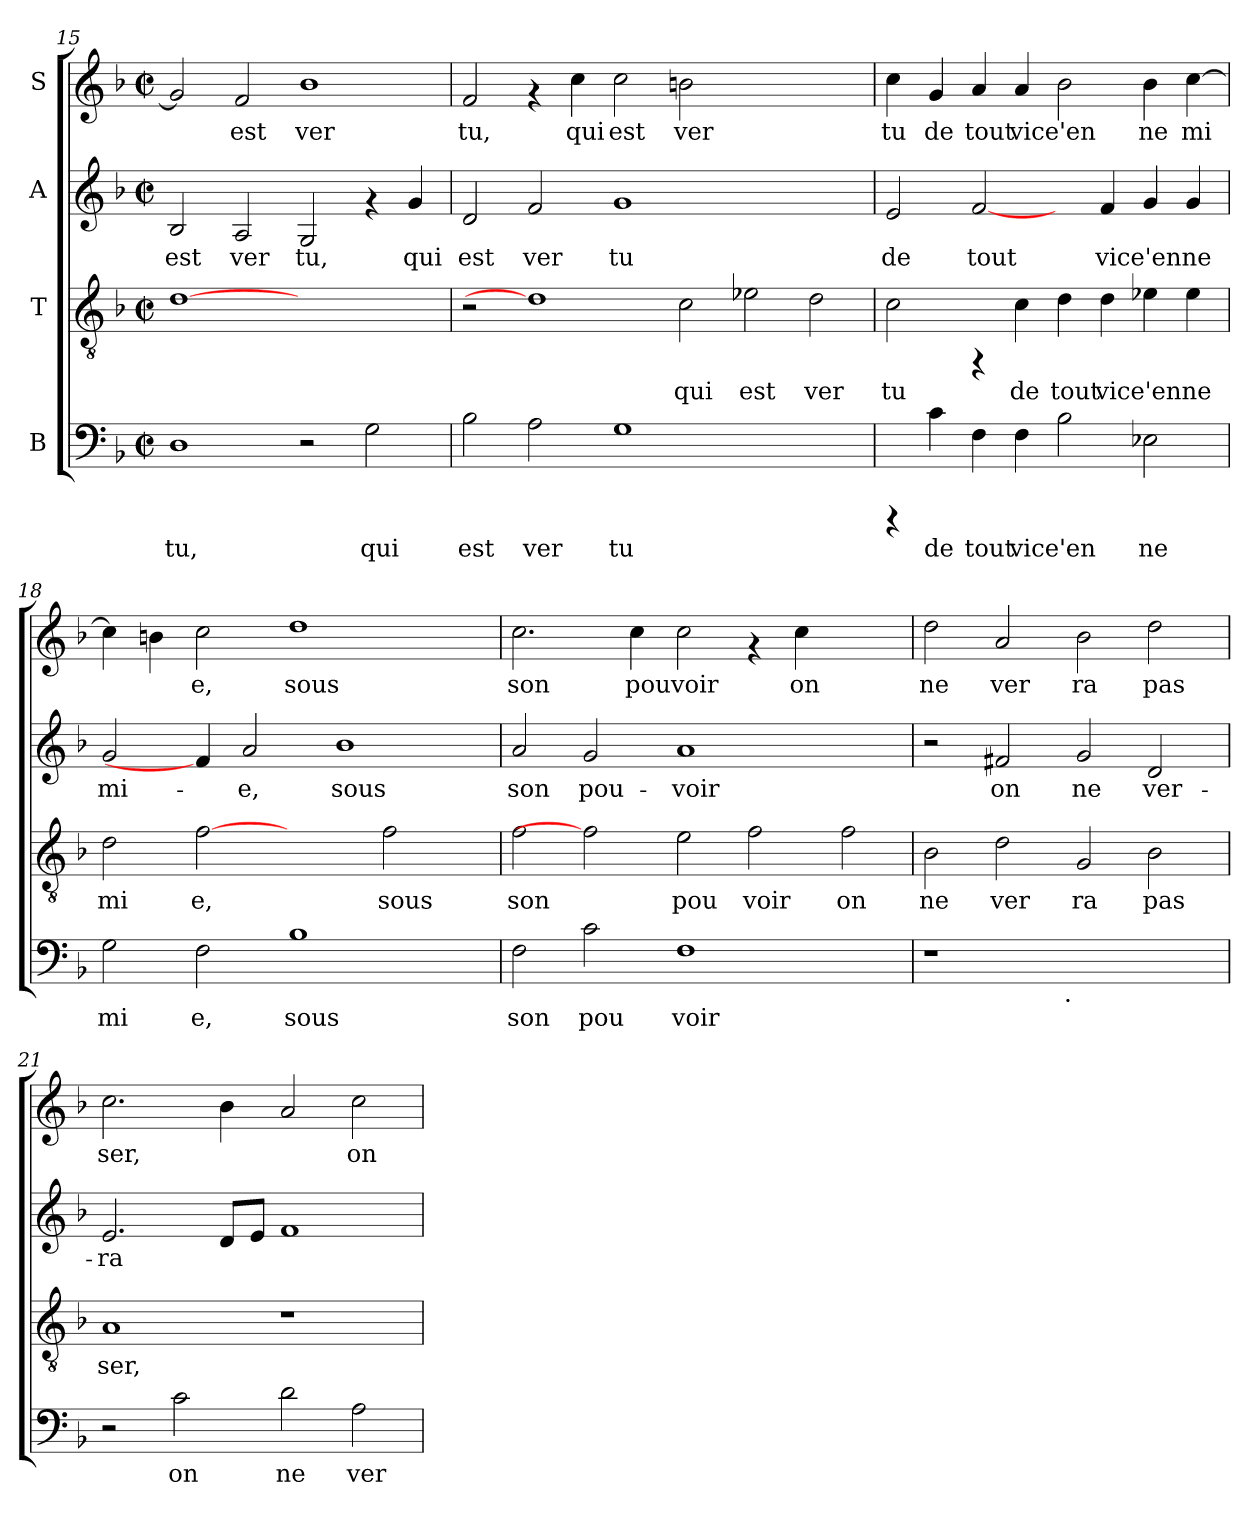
**kern	**text	**kern	**text	**kern	**text	**kern	**text
*part4	*part4	*part3	*part3	*part2	*part2	*part1	*part1
*staff4	*staff4	*staff3	*staff3	*staff2	*staff2	*staff1	*staff1
*I"B	*	*I"T	*	*I"A	*	*I"S	*
*clefF4	*	*clefGv2	*	*clefG2	*	*clefG2	*
*k[b-]	*	*k[b-]	*	*k[b-]	*	*k[b-]	*
*F:	*	*F:	*	*F:	*	*F:	*
*M2/2	*	*M2/2	*	*M2/2	*	*M2/2	*
*met(c|)	*	*met(c|)	*	*met(c|)	*	*met(c|)	*
=15	=15	=15	=15	=15	=15	=15	=15
!	!LO:LY:b:cj	!	!LO:LY:b:cj	!	!LO:LY:b:cj	!	!LO:LY:b:cj
1D	tu,	[1d	.	2B-/	est	2g/]	.
!	!	!	!	!	!LO:LY:b:cj	!	!LO:LY:b:cj
.	.	.	.	2A/	ver	2f/	est
!	!	!	!	!	!LO:LY:b:cj	!	!LO:LY:b:cj
2r	.	1ryy	.	2G/	tu,	1b-	ver
!	!LO:LY:b:cj	!	!	!	!	!	!
2G\	qui	.	.	4rf	.	.	.
!	!	!	!	!	!LO:LY:b:cj	!	!
.	.	.	.	4g/	qui	.	.
=16	=16	=16	=16	=16	=16	=16	=16
!	!LO:LY:b:cj	!	!	!	!LO:LY:b:cj	!	!LO:LY:b:cj
2B-\	est	2r	.	2d/	est	2f/	tu,
!	!LO:LY:b:cj	!	!	!	!LO:LY:b:cj	!	!
2A\	ver	1d]	.	2f/	ver	4rf	.
!	!	!	!	!	!	!	!LO:LY:b:cj
.	.	.	.	.	.	4cc\	qui
!	!LO:LY:b:cj	!	!	!	!LO:LY:b:cj	!	!LO:LY:b:cj
1G	tu	.	.	1g	tu	2cc\	est
!	!	!	!LO:LY:b:cj	!	!	!	!LO:LY:b:cj
.	.	2c\	qui	.	.	2bn\	ver
!	!	!	!LO:LY:b:cj	!	!	!	!
1ryy	.	2e-X\	est	1ryy	.	1ryy	.
!	!	!	!LO:LY:b:cj	!	!	!	!
.	.	2d\	ver	.	.	.	.
=17	=17	=17	=17	=17	=17	=17	=17
!	!	!	!LO:LY:b:cj	!	!LO:LY:b:cj	!	!LO:LY:b:cj
4rCCC	.	2c\	tu	2e/	de	4cc\	tu
!	!LO:LY:b:cj	!	!	!	!	!	!LO:LY:b:cj
4c\	de	.	.	.	.	4g/	de
!	!LO:LY:b:cj	!	!	!	!LO:LY:b:cj	!	!LO:LY:b:cj
4F\	tout	4rFF	.	[2f/	tout	4a/	tout
!	!LO:LY:b:cj	!	!LO:LY:b:cj	!	!	!	!LO:LY:b:cj
4F\	vice'en	4c\	de	.	.	4a/	vice'en
!	!LO:LY:b:cj	!	!LO:LY:b:cj	!	!	!	!LO:LY:b:cj
2B-\	.	4d\	tout	4ryy	.	2b-\	.
!	!	!	!LO:LY:b:cj	!	!LO:LY:b:cj	!	!
.	.	4d\	vice'enne	4f/	vice'enne	.	.
!	!LO:LY:b:cj	!	!LO:LY:b:cj	!	!LO:LY:b:cj	!	!LO:LY:b:cj
2E-X\	ne	4e-X\	.	4g/	.	4b-\	ne
!	!	!	!LO:LY:b:cj	!	!LO:LY:b:cj	!	!LO:LY:b:cj
.	.	4e-\	.	4g/	.	[<4cc\	mi
!!LO:LB:g=z
=18	=18	=18	=18	=18	=18	=18	=18
!	!LO:LY:b:cj	!	!LO:LY:b:cj	!	!LO:LY:b:cj	!	!LO:LY:b:cj
2G\	mi	2d\	mi	2g/	mi-	4cc\]	.
!	!	!	!	!	!	!	!LO:LY:b:cj
.	.	.	.	.	.	4b\	.
!	!LO:LY:b:cj	!	!LO:LY:b:cj	!	!	!	!LO:LY:b:cj
2F\	e,	[2f	e,	4f/]	.	2cc\	e,
!	!	!	!	!	!LO:LY:b:cj	!	!
.	.	.	.	2a/	-e,	.	.
!	!LO:LY:b:cj	!	!	!	!	!	!LO:LY:b:cj
1B-	sous	2ryy	.	.	.	1dd	sous
!	!	!	!	!	!LO:LY:b:cj	!	!
.	.	.	.	1b-	sous	.	.
!	!	!	!LO:LY:b:cj	!	!	!	!
.	.	2f\	sous	.	.	.	.
4ryy	.	4ryy	.	.	.	4ryy	.
=19	=19	=19	=19	=19	=19	=19	=19
!	!LO:LY:b:cj	!	!LO:LY:b:cj	!	!LO:LY:b:cj	!	!LO:LY:b:cj
2F\	son	2f\	son	2a/	son	2.cc\	son
!	!LO:LY:b:cj	!	!	!	!LO:LY:b:cj	!	!
2c\	pou	2f]	.	2g/	pou-	.	.
!	!	!	!	!	!	!	!LO:LY:b:cj
.	.	.	.	.	.	4cc\	pouvoir
!	!LO:LY:b:cj	!	!LO:LY:b:cj	!	!LO:LY:b:cj	!	!LO:LY:b:cj
1F	voir	2e\	pou	1a	-voir	2cc\	.
!	!	!	!LO:LY:b:cj	!	!	!	!
.	.	2f\	voir	.	.	4rf	.
!	!	!	!	!	!	!	!LO:LY:b:cj
.	.	.	.	.	.	4cc\	on
!	!	!	!LO:LY:b:cj	!	!	!	!
2ryy	.	2f\	on	2ryy	.	2ryy	.
=20	=20	=20	=20	=20	=20	=20	=20
!	!	!	!LO:LY:b:cj	!	!	!	!LO:LY:b:cj
*^	*	*	*	*	*	*	*
1r	2ryy	.	2B-\	ne	2r	.	2dd\	ne
!	!	!	!	!LO:LY:b:cj	!	!LO:LY:b:cj	!	!LO:LY:b:cj
.	4...ryy	.	2d\	ver	2f#X/	on	2a/	ver
!	!LO:TX:b:t=.	!	!	!	!	!	!	!
.	1ryy	.	.	.	.	.	.	.
!	!	!	!	!LO:LY:b:cj	!	!LO:LY:b:cj	!	!LO:LY:b:cj
1ryy	.	.	2G/	ra	2g/	ne	2b-\	ra
!	!	!	!	!LO:LY:b:cj	!	!LO:LY:b:cj	!	!LO:LY:b:cj
.	.	.	2B-\	pas	2d/	ver-	2dd\	pas
.	32ryy	.	.	.	.	.	.	.
=21	=21	=21	=21	=21	=21	=21	=21	=21
!	!	!	!	!LO:LY:b:cj	!	!LO:LY:b:cj	!	!LO:LY:b:cj
*v	*v	*	*	*	*	*	*	*
2r	.	1A	ser,	2.e/	-ra	2.cc\	ser,
!	!LO:LY:b:cj	!	!	!	!	!	!
2c\	on	.	.	.	.	.	.
!	!	!	!	!	!LO:LY:b:cj	!	!LO:LY:b:cj
.	.	.	.	8d/L	.	4b-\	.
!	!	!	!	!	!LO:LY:b:cj	!	!
.	.	.	.	8e/J	.	.	.
!	!LO:LY:b:cj	!	!	!	!LO:LY:b:cj	!	!LO:LY:b:cj
2d\	ne	1r	.	1f	.	2a/	.
!	!LO:LY:b:cj	!	!	!	!	!	!LO:LY:b:cj
2A\	ver	.	.	.	.	2cc\	on
=	=	=	=	=	=	=	=
*-	*-	*-	*-	*-	*-	*-	*-
